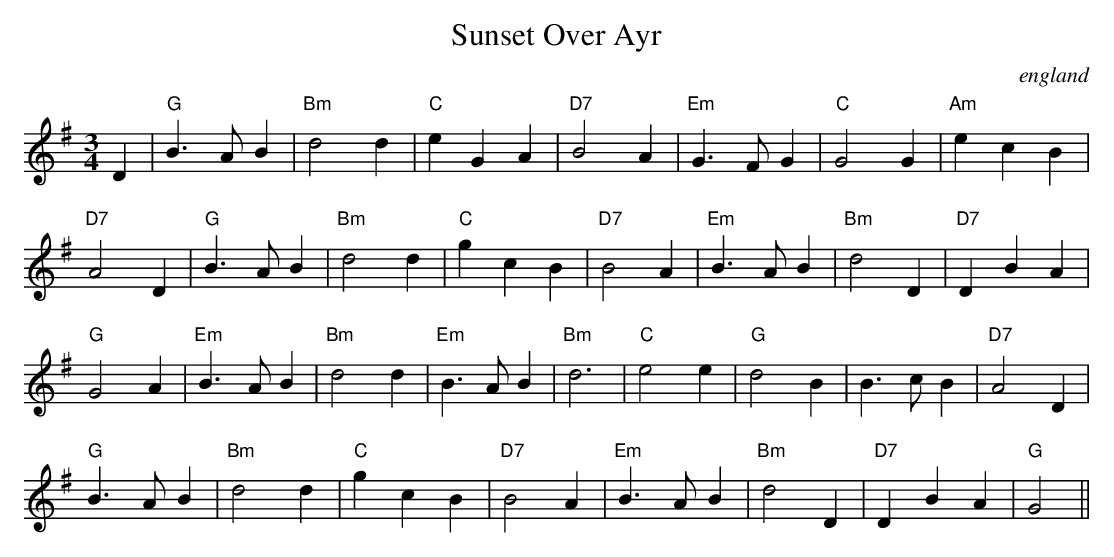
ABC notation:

X:1
T:Sunset Over Ayr
O:england
M:3/4
L:1/4
K:G
D|"G"B3/2A/2B|"Bm"d2d|"C"eGA|"D7"B2A|"Em"G3/2F/2G|"C"G2G|"Am"ecB|
"D7"A2D|"G"B3/2A/2B|"Bm"d2d|"C"gcB|"D7"B2A|"Em"B3/2A/2B|"Bm"d2D|"D7"DBA|
"G"G2A|"Em"B3/2A/2B|"Bm"d2d|"Em"B3/2A/2B|"Bm"d3|"C"e2e|"G"d2B|B3/2c/2B|"D7"A2D\
|
"G"B3/2A/2B|"Bm"d2d|"C"gcB|"D7"B2A|"Em"B3/2A/2B|"Bm"d2D|"D7"DBA|"G"G2||
